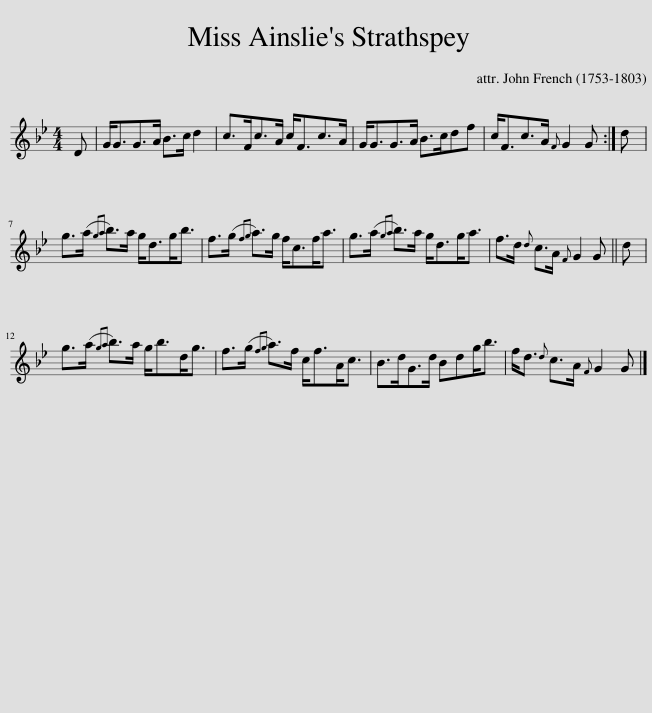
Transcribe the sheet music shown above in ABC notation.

X:1
L:1/8
M:4/4
I:linebreak $
K:Gmin
V:1 treble
V:1
 D | G<GG>A B>c d2 | c>Fc>A c<Fc>A | G<GG>A B>cdf | c<Fc>A{F} G2 G :| %5
 d |$ g>(a{ga} b>)a g<dg<b | f>(g{fg} a>)g f<cf<a | g>(a{ga} b>)a g<dg<a | f>d{d} c>A{F} G2 G || %10
 d |$ g>(a{ga} b>)a g<bd<g | f>(g{fg} a>)f c<fA<c | B>dG>d Bdg<b | f<d{d} c>A{F} G2 G |] %15
